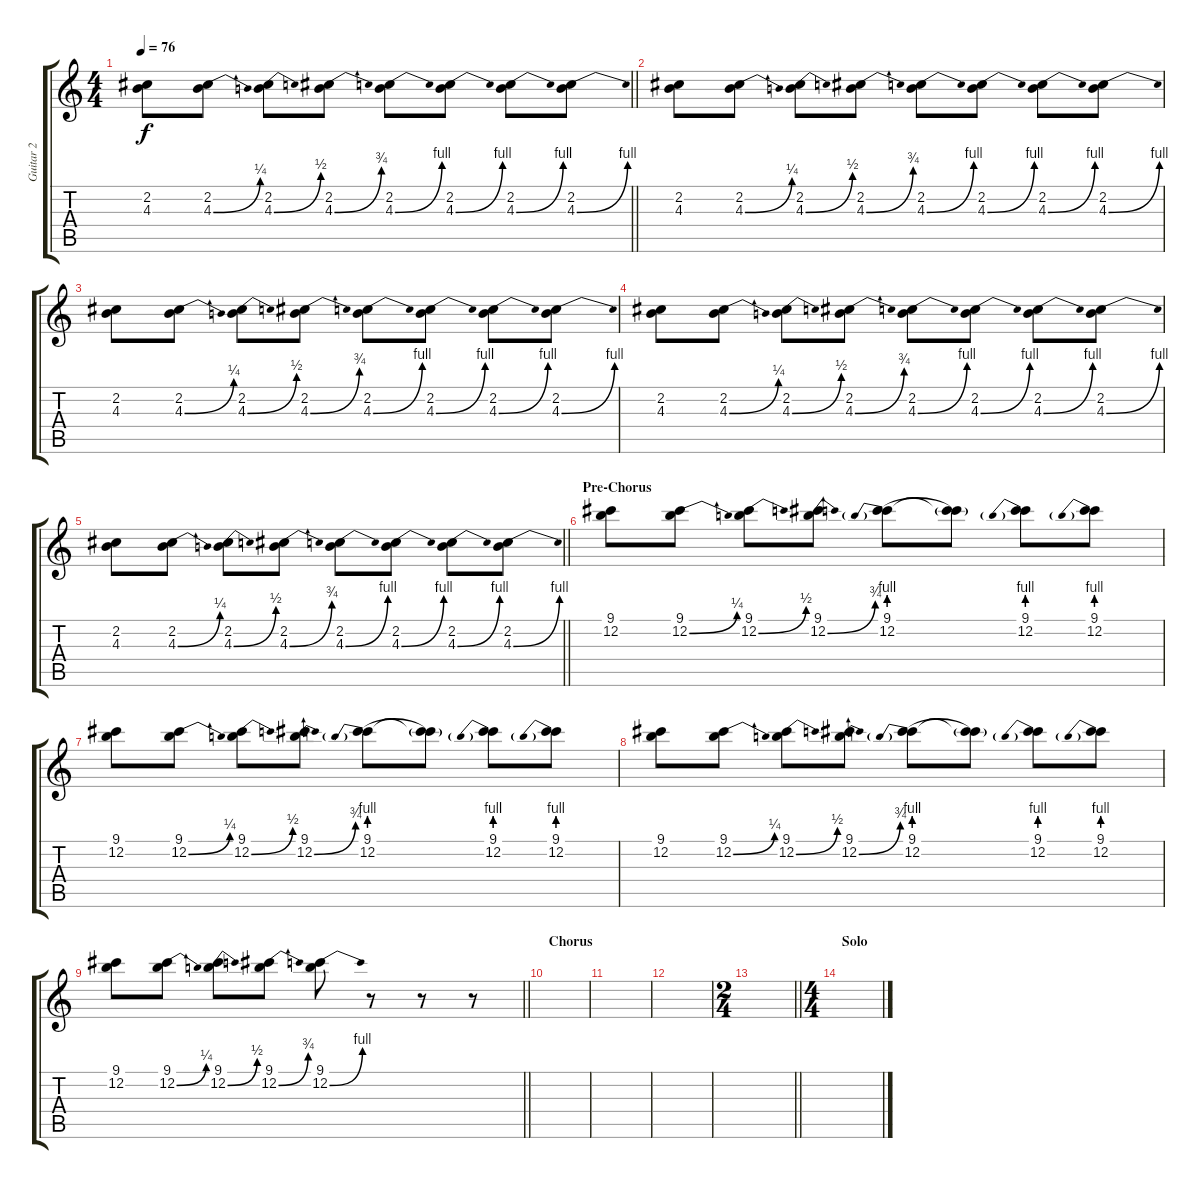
\track ("Guitar 2" "Guitar 2") {instrument overdrivenguitar}
\staff {score tabs}
\tuning (E4 B3 G3 D3 A2 E2) {hide}
\ts (4 4)
\tempo 76
\clef g2
\barLineRight lightlight
\ks c
(2.2 4.3).8{dy f} (2.2 4.3{be (bend 0 0 60 1)}).8 (2.2 4.3{be (bend 0 0 60 2)}).8 (2.2 4.3{be (bend 0 0 60 3)}).8 (2.2 4.3{be (bend 0 0 60 4)}).8 (2.2 4.3{be (bend 0 0 60 4)}).8 (2.2 4.3{be (bend 0 0 60 4)}).8 (2.2 4.3{be (bend 0 0 60 4)}).8 |
(2.2 4.3).8 (2.2 4.3{be (bend 0 0 60 1)}).8 (2.2 4.3{be (bend 0 0 60 2)}).8 (2.2 4.3{be (bend 0 0 60 3)}).8 (2.2 4.3{be (bend 0 0 60 4)}).8 (2.2 4.3{be (bend 0 0 60 4)}).8 (2.2 4.3{be (bend 0 0 60 4)}).8 (2.2 4.3{be (bend 0 0 60 4)}).8 |
(2.2 4.3).8 (2.2 4.3{be (bend 0 0 60 1)}).8 (2.2 4.3{be (bend 0 0 60 2)}).8 (2.2 4.3{be (bend 0 0 60 3)}).8 (2.2 4.3{be (bend 0 0 60 4)}).8 (2.2 4.3{be (bend 0 0 60 4)}).8 (2.2 4.3{be (bend 0 0 60 4)}).8 (2.2 4.3{be (bend 0 0 60 4)}).8 |
(2.2 4.3).8 (2.2 4.3{be (bend 0 0 60 1)}).8 (2.2 4.3{be (bend 0 0 60 2)}).8 (2.2 4.3{be (bend 0 0 60 3)}).8 (2.2 4.3{be (bend 0 0 60 4)}).8 (2.2 4.3{be (bend 0 0 60 4)}).8 (2.2 4.3{be (bend 0 0 60 4)}).8 (2.2 4.3{be (bend 0 0 60 4)}).8 |
\barLineRight lightlight
(2.2 4.3).8 (2.2 4.3{be (bend 0 0 60 1)}).8 (2.2 4.3{be (bend 0 0 60 2)}).8 (2.2 4.3{be (bend 0 0 60 3)}).8 (2.2 4.3{be (bend 0 0 60 4)}).8 (2.2 4.3{be (bend 0 0 60 4)}).8 (2.2 4.3{be (bend 0 0 60 4)}).8 (2.2 4.3{be (bend 0 0 60 4)}).8 |
\section ("" "Pre-Chorus")
(9.1 12.2).8{volume 1} (9.1 12.2{be (bend 0 0 60 1)}).8 (9.1 12.2{be (bend 0 0 60 2)}).8 (9.1 12.2{be (bend 0 0 60 3)}).8 (9.1 12.2{be (prebend 0 4 60 4)}).8 (9.1{t} 12.2{t}).8 (9.1 12.2{be (prebend 0 4 60 4)}).8 (9.1 12.2{be (prebend 0 4 60 4)}).8 |
(9.1 12.2).8 (9.1 12.2{be (bend 0 0 60 1)}).8 (9.1 12.2{be (bend 0 0 60 2)}).8 (9.1 12.2{be (bend 0 0 60 3)}).8 (9.1 12.2{be (prebend 0 4 60 4)}).8 (9.1{t} 12.2{t}).8 (9.1 12.2{be (prebend 0 4 60 4)}).8 (9.1 12.2{be (prebend 0 4 60 4)}).8 |
(9.1 12.2).8 (9.1 12.2{be (bend 0 0 60 1)}).8 (9.1 12.2{be (bend 0 0 60 2)}).8 (9.1 12.2{be (bend 0 0 60 3)}).8 (9.1 12.2{be (prebend 0 4 60 4)}).8 (9.1{t} 12.2{t}).8 (9.1 12.2{be (prebend 0 4 60 4)}).8 (9.1 12.2{be (prebend 0 4 60 4)}).8 |
\barLineRight lightlight
(9.1 12.2).8 (9.1 12.2{be (bend 0 0 60 1)}).8 (9.1 12.2{be (bend 0 0 60 2)}).8 (9.1 12.2{be (bend 0 0 60 3)}).8 (9.1 12.2{be (bend 0 0 60 4)}).8 r.8 r.8 r.8 |
\section ("" "Chorus")
|
|
|
\ts (2 4)
\barLineRight lightlight
|
\ts (4 4)
\section ("" "Solo")
